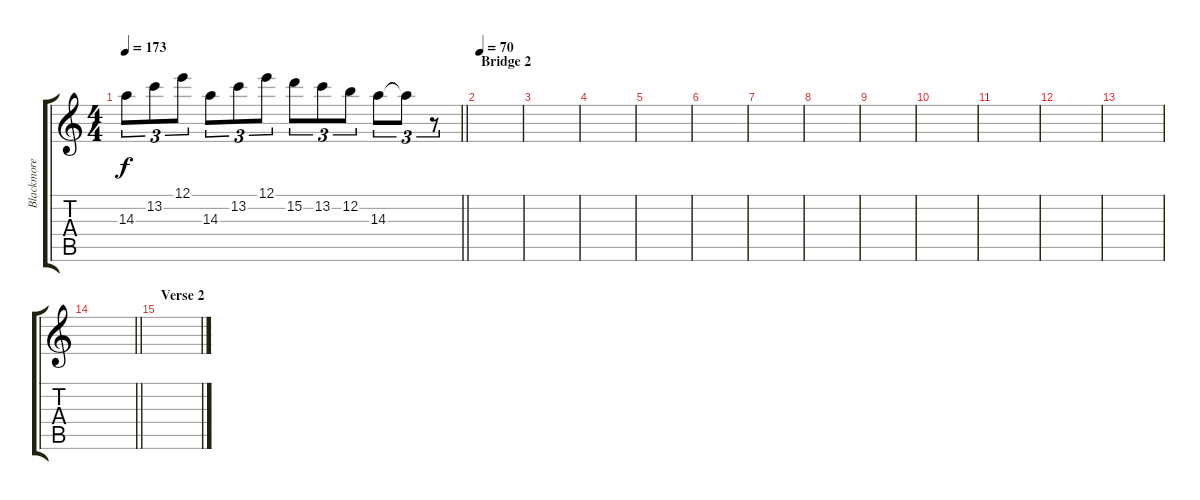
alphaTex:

\track ("Blackmore" "Blackmore") {instrument overdrivenguitar}
\staff {score tabs}
\tuning (E4 B3 G3 D3 A2 E2) {hide}
\ts (4 4)
\tempo 173
\clef g2
\barLineRight lightlight
\ks c
14.3.8{tu (3 2) dy f} 13.2.8{tu (3 2)} 12.1.8{tu (3 2)} 14.3.8{tu (3 2)} 13.2.8{tu (3 2)} 12.1.8{tu (3 2)} 15.2.8{tu (3 2)} 13.2.8{tu (3 2)} 12.2.8{tu (3 2)} 14.3.8{tu (3 2)} 14.3{t}.8{tu (3 2)} r.8{tu (3 2)} |
\section ("" "Bridge 2")
\tempo 70
|
|
|
|
|
|
|
|
|
|
|
|
\barLineRight lightlight
|
\section ("" "Verse 2")
